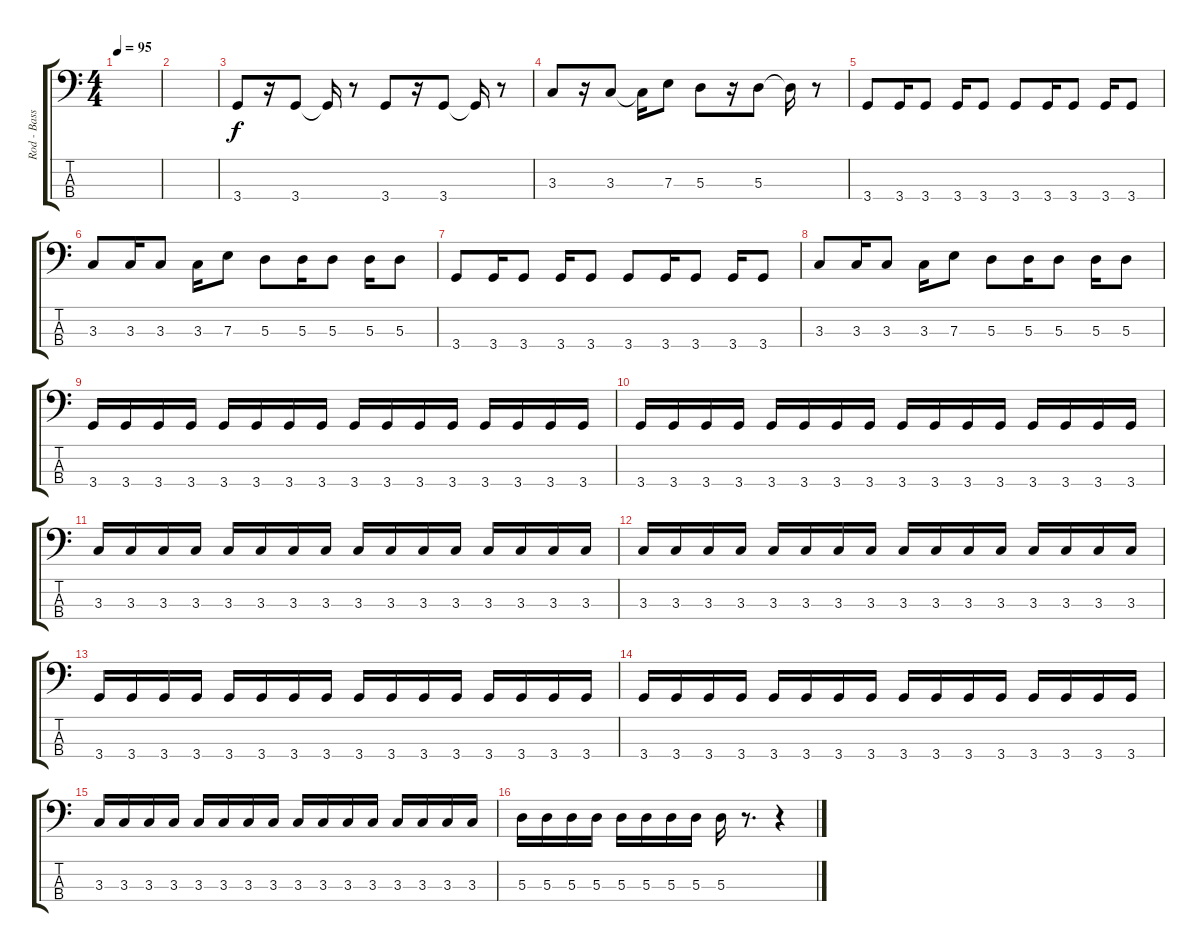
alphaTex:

\track ("Rod - Bass" "Rod - Bass") {instrument electricbassfinger}
\staff {score tabs}
\tuning (G2 D2 A1 E1) {hide}
\ts (4 4)
\tempo 95
\clef f4
\ks c
|
|
3.4.8 r.16 3.4.8 3.4{t}.16 r.8 3.4.8 r.16 3.4.8 3.4{t}.16 r.8 |
3.3.8 r.16 3.3.8 3.3{t}.16 7.3.8 5.3.8 r.16 5.3.8 5.3{t}.16 r.8 |
3.4.8 3.4.16 3.4.8 3.4.16 3.4.8 3.4.8 3.4.16 3.4.8 3.4.16 3.4.8 |
3.3.8 3.3.16 3.3.8 3.3.16 7.3.8 5.3.8 5.3.16 5.3.8 5.3.16 5.3.8 |
3.4.8 3.4.16 3.4.8 3.4.16 3.4.8 3.4.8 3.4.16 3.4.8 3.4.16 3.4.8 |
3.3.8 3.3.16 3.3.8 3.3.16 7.3.8 5.3.8 5.3.16 5.3.8 5.3.16 5.3.8 |
3.4.16 3.4.16 3.4.16 3.4.16 3.4.16 3.4.16 3.4.16 3.4.16 3.4.16 3.4.16 3.4.16 3.4.16 3.4.16 3.4.16 3.4.16 3.4.16 |
3.4.16 3.4.16 3.4.16 3.4.16 3.4.16 3.4.16 3.4.16 3.4.16 3.4.16 3.4.16 3.4.16 3.4.16 3.4.16 3.4.16 3.4.16 3.4.16 |
3.3.16 3.3.16 3.3.16 3.3.16 3.3.16 3.3.16 3.3.16 3.3.16 3.3.16 3.3.16 3.3.16 3.3.16 3.3.16 3.3.16 3.3.16 3.3.16 |
3.3.16 3.3.16 3.3.16 3.3.16 3.3.16 3.3.16 3.3.16 3.3.16 3.3.16 3.3.16 3.3.16 3.3.16 3.3.16 3.3.16 3.3.16 3.3.16 |
3.4.16 3.4.16 3.4.16 3.4.16 3.4.16 3.4.16 3.4.16 3.4.16 3.4.16 3.4.16 3.4.16 3.4.16 3.4.16 3.4.16 3.4.16 3.4.16 |
3.4.16 3.4.16 3.4.16 3.4.16 3.4.16 3.4.16 3.4.16 3.4.16 3.4.16 3.4.16 3.4.16 3.4.16 3.4.16 3.4.16 3.4.16 3.4.16 |
3.3.16 3.3.16 3.3.16 3.3.16 3.3.16 3.3.16 3.3.16 3.3.16 3.3.16 3.3.16 3.3.16 3.3.16 3.3.16 3.3.16 3.3.16 3.3.16 |
5.3.16 5.3.16 5.3.16 5.3.16 5.3.16 5.3.16 5.3.16 5.3.16 5.3.16 r.8{d} r.4
